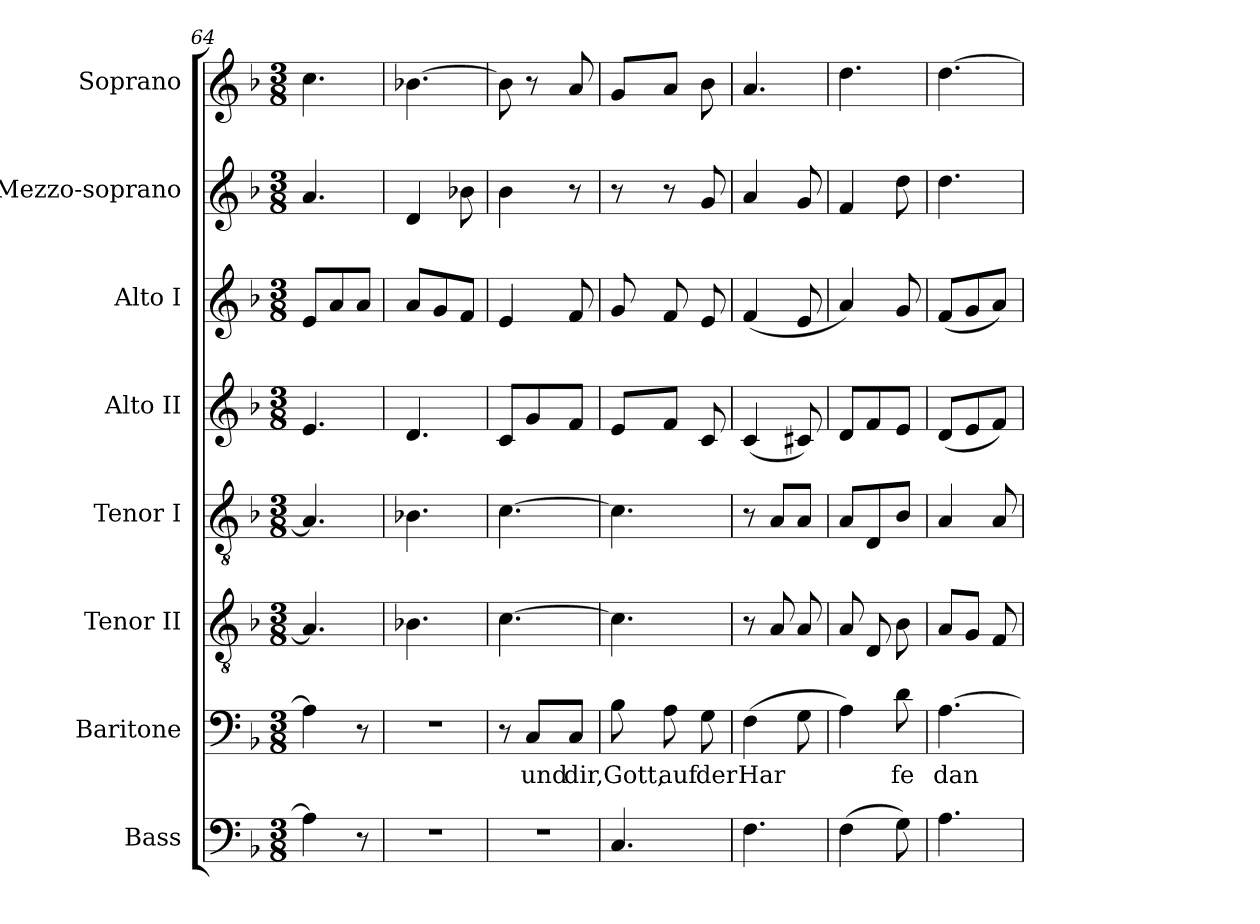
**kern	**kern	**text	**kern	**kern	**kern	**kern	**kern	**kern
*part8	*part7	*part7	*part6	*part5	*part4	*part3	*part2	*part1
*staff8	*staff7	*staff7	*staff6	*staff5	*staff4	*staff3	*staff2	*staff1
*I"Bass	*I"Baritone	*	*I"Tenor II	*I"Tenor I	*I"Alto II	*I"Alto I	*I"Mezzo-soprano	*I"Soprano
*I'B.	*I'Bar.	*	*I'T. II	*	*I'A. II	*I'A. I	*I'Mzs.	*I'S.
*clefF4	*clefF4	*	*clefGv2	*clefGv2	*clefG2	*clefG2	*clefG2	*clefG2
*k[b-]	*k[b-]	*	*k[b-]	*k[b-]	*k[b-]	*k[b-]	*k[b-]	*k[b-]
*M3/8	*M3/8	*	*M3/8	*M3/8	*M3/8	*M3/8	*M3/8	*M3/8
=64	=64	=64	=64	=64	=64	=64	=64	=64
4A\]	4A\]	.	4.A/]	4.A/]	4.e/	8e/L	4.a/	4.cc\
.	.	.	.	.	.	8a/	.	.
8r	8r	.	.	.	.	8a/J	.	.
=65	=65	=65	=65	=65	=65	=65	=65	=65
4.r	4.r	.	4.B-X\	4.B-X\	4.d/	8a/L	4d/	[4.b-X\
.	.	.	.	.	.	8g/	.	.
.	.	.	.	.	.	8f/J	8b-X\	.
=66	=66	=66	=66	=66	=66	=66	=66	=66
4.r	8r	.	[4.c\	[4.c\	8c/L	4e/	4b-\	8b-\]
.	8C/L	und	.	.	8g/	.	.	8r
.	8C/J	dir,	.	.	8f/J	8f/	8r	8a/
=67	=67	=67	=67	=67	=67	=67	=67	=67
4.C/	8B-\	Gott,	4.c\]	4.c\]	8e/L	8g/	8r	8g/L
.	8A\	auf	.	.	8f/J	8f/	8r	8a/J
.	8G\	der	.	.	8c/	8e/	8g/	8b-\
=68	=68	=68	=68	=68	=68	=68	=68	=68
4.F\	(4F\	Har	8r	8r	(4c/	(4f/	4a/	4.a/
.	.	.	8A/	8A/L	.	.	.	.
.	8G\	.	8A/	8A/J	8c#X/)	8e/	8g/	.
=69	=69	=69	=69	=69	=69	=69	=69	=69
(4F\	4A\)	.	8A/	8A/L	8d/L	4a/)	4f/	4.dd\
.	.	.	8D/	8D/	8f/	.	.	.
8G\)	8d\	fe	8B-\	8B-/J	8e/J	8g/	8dd\	.
=70	=70	=70	=70	=70	=70	=70	=70	=70
4.A\	[4.A\	dan	8A/L	4A/	(8d/L	(8f/L	4.dd\	[4.dd\
.	.	.	8G/J	.	8e/	8g/	.	.
.	.	.	8F/	8A/	8f/J)	8a/J)	.	.
=	=	=	=	=	=	=	=	=
*-	*-	*-	*-	*-	*-	*-	*-	*-
